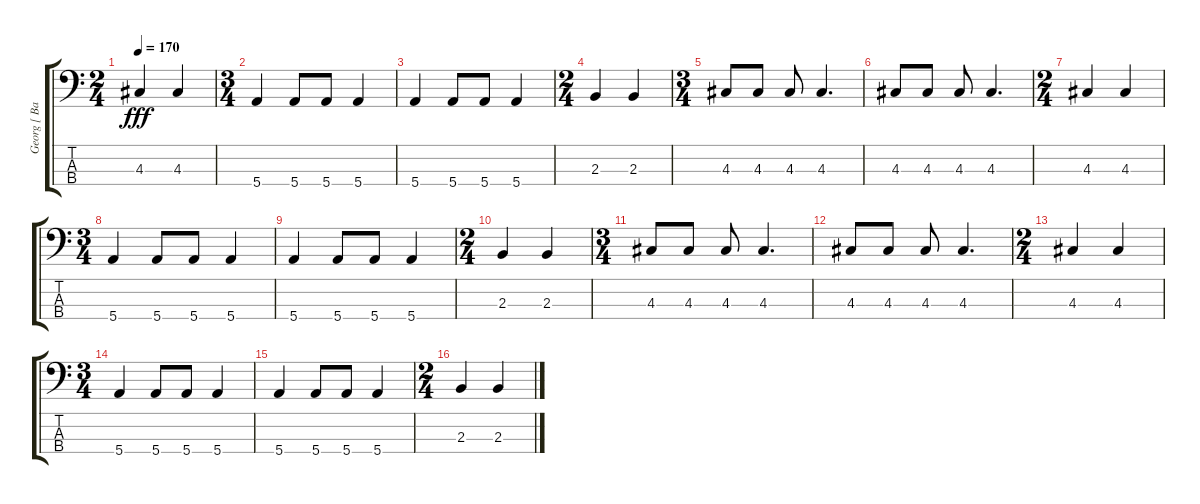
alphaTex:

\track ("Georg [ Bass ]" "Georg [ Ba") {instrument electricbasspick}
\staff {score tabs}
\tuning (G2 D2 A1 E1) {hide}
\ts (2 4)
\tempo 170
\clef f4
\ks c
4.3.4{dy fff} 4.3.4 |
\ts (3 4)
5.4.4 5.4.8 5.4.8 5.4.4 |
5.4.4 5.4.8 5.4.8 5.4.4 |
\ts (2 4)
2.3.4 2.3.4 |
\ts (3 4)
4.3.8 4.3.8 4.3.8 4.3.4{d} |
4.3.8 4.3.8 4.3.8 4.3.4{d} |
\ts (2 4)
4.3.4 4.3.4 |
\ts (3 4)
5.4.4 5.4.8 5.4.8 5.4.4 |
5.4.4 5.4.8 5.4.8 5.4.4 |
\ts (2 4)
2.3.4 2.3.4 |
\ts (3 4)
4.3.8{volume 13} 4.3.8 4.3.8 4.3.4{d} |
4.3.8 4.3.8 4.3.8 4.3.4{d} |
\ts (2 4)
4.3.4 4.3.4 |
\ts (3 4)
5.4.4 5.4.8 5.4.8 5.4.4 |
5.4.4 5.4.8 5.4.8 5.4.4 |
\ts (2 4)
2.3.4 2.3.4
